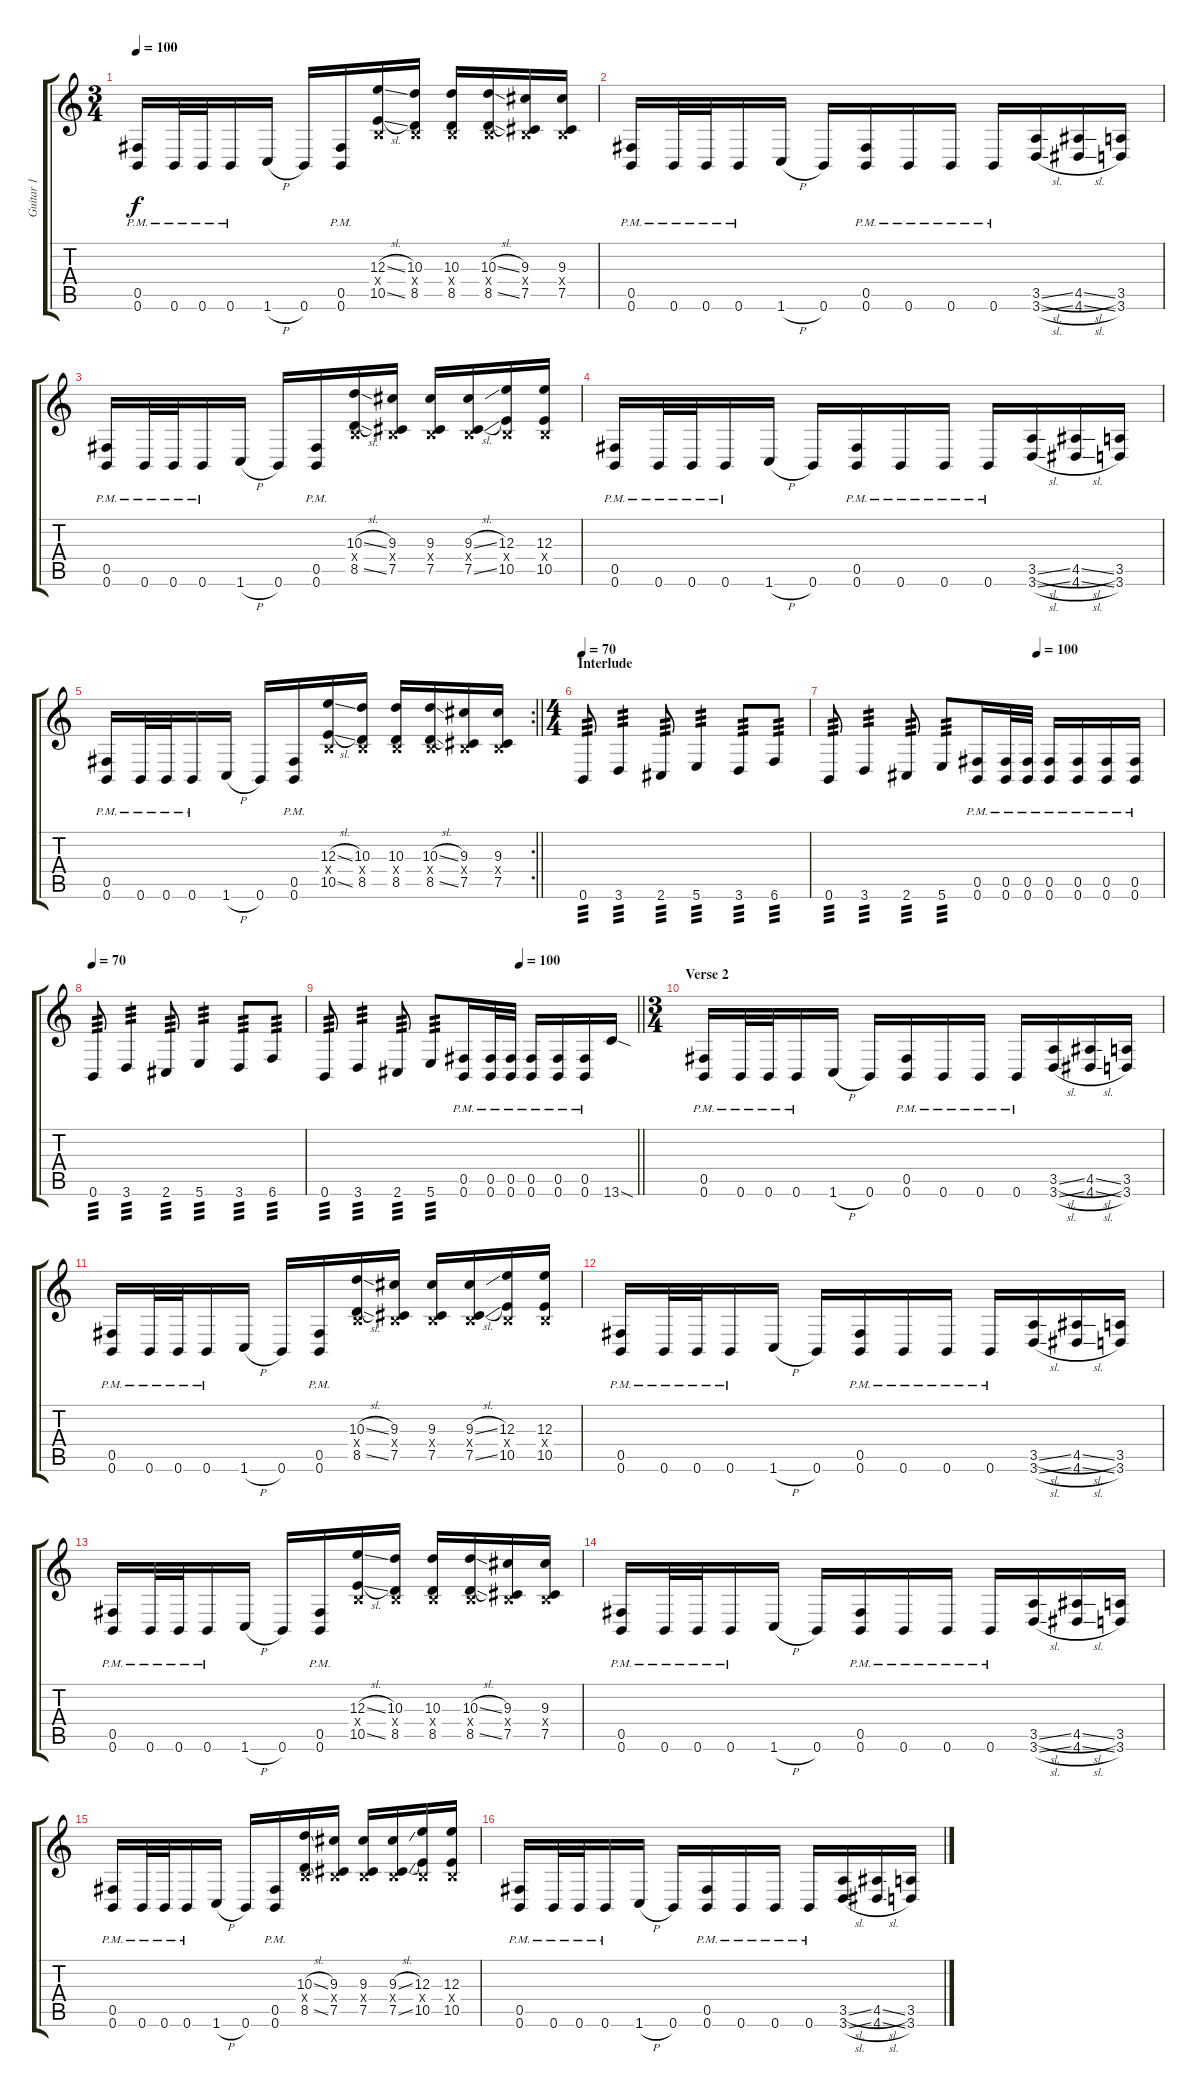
\track ("Guitar 1" "Guitar 1") {instrument distortionguitar}
\staff {score tabs}
\tuning (Db4 Ab3 E3 B2 Gb2 B1) {hide}
\ts (3 4)
\tempo 100
\clef g2
\ks c
(0.5{pm} 0.6{pm}).16{dy f} 0.6{pm}.32 0.6{pm}.32 0.6{pm}.16 1.6{h}.16 0.6.16 (0.5{pm} 0.6{pm}).16 (12.3{sl} 0.4{x} 10.5{sl}).16 (10.3 0.4{x} 8.5).16 (10.3 0.4{x} 8.5).16 (10.3{sl} 0.4{x} 8.5{sl}).16 (9.3 0.4{x} 7.5).16 (9.3 0.4{x} 7.5).16 |
(0.5{pm} 0.6{pm}).16 0.6{pm}.32 0.6{pm}.32 0.6{pm}.16 1.6{h}.16 0.6.16 (0.5 0.6{pm}).16 0.6{pm}.16 0.6{pm}.16 0.6{pm}.16 (3.5{sl} 3.6{sl}).16 (4.5{sl} 4.6{sl}).16 (3.5 3.6).16 |
(0.5{pm} 0.6{pm}).16 0.6{pm}.32 0.6{pm}.32 0.6{pm}.16 1.6{h}.16 0.6.16 (0.5{pm} 0.6{pm}).16 (10.3{sl} 0.4{x} 8.5{sl}).16 (9.3 0.4{x} 7.5).16 (9.3 0.4{x} 7.5).16 (9.3{sl} 0.4{x} 7.5{sl}).16 (12.3 0.4{x} 10.5).16 (12.3 0.4{x} 10.5).16 |
(0.5{pm} 0.6{pm}).16 0.6{pm}.32 0.6{pm}.32 0.6{pm}.16 1.6{h}.16 0.6.16 (0.5 0.6{pm}).16 0.6{pm}.16 0.6{pm}.16 0.6{pm}.16 (3.5{sl} 3.6{sl}).16 (4.5{sl} 4.6{sl}).16 (3.5 3.6).16 |
\rc 2
\barLineRight lightlight
(0.5{pm} 0.6{pm}).16 0.6{pm}.32 0.6{pm}.32 0.6{pm}.16 1.6{h}.16 0.6.16 (0.5{pm} 0.6{pm}).16 (12.3{sl} 0.4{x} 10.5{sl}).16 (10.3 0.4{x} 8.5).16 (10.3 0.4{x} 8.5).16 (10.3{sl} 0.4{x} 8.5{sl}).16 (9.3 0.4{x} 7.5).16 (9.3 0.4{x} 7.5).16 |
\ts (4 4)
\section ("" "Interlude")
\tempo 70
0.6.8{tp 3} 3.6.4{tp 3} 2.6.8{tp 3} 5.6.4{tp 3} 3.6.8{tp 3} 6.6.8{tp 3} |
\tempo (100 0.625)
0.6.8{tp 3} 3.6.4{tp 3} 2.6.8{tp 3} 5.6.8{tp 3} (0.5{pm} 0.6{pm}).16 (0.5{pm} 0.6{pm}).32 (0.5{pm} 0.6{pm}).32 (0.5{pm} 0.6{pm}).16 (0.5{pm} 0.6{pm}).16 (0.5{pm} 0.6{pm}).16 (0.5{pm} 0.6{pm}).16 |
\tempo 70
0.6.8{tp 3} 3.6.4{tp 3} 2.6.8{tp 3} 5.6.4{tp 3} 3.6.8{tp 3} 6.6.8{tp 3} |
\tempo (100 0.625)
\barLineRight lightlight
0.6.8{tp 3} 3.6.4{tp 3} 2.6.8{tp 3} 5.6.8{tp 3} (0.5{pm} 0.6{pm}).16 (0.5{pm} 0.6{pm}).32 (0.5{pm} 0.6{pm}).32 (0.5{pm} 0.6{pm}).16 (0.5{pm} 0.6{pm}).16 (0.5{pm} 0.6{pm}).16 13.6{sod}.16 |
\ts (3 4)
\section ("" "Verse 2")
(0.5{pm} 0.6{pm}).16 0.6{pm}.32 0.6{pm}.32 0.6{pm}.16 1.6{h}.16 0.6.16 (0.5 0.6{pm}).16 0.6{pm}.16 0.6{pm}.16 0.6{pm}.16 (3.5{sl} 3.6{sl}).16 (4.5{sl} 4.6{sl}).16 (3.5 3.6).16 |
(0.5{pm} 0.6{pm}).16 0.6{pm}.32 0.6{pm}.32 0.6{pm}.16 1.6{h}.16 0.6.16 (0.5{pm} 0.6{pm}).16 (10.3{sl} 0.4{x} 8.5{sl}).16 (9.3 0.4{x} 7.5).16 (9.3 0.4{x} 7.5).16 (9.3{sl} 0.4{x} 7.5{sl}).16 (12.3 0.4{x} 10.5).16 (12.3 0.4{x} 10.5).16 |
(0.5{pm} 0.6{pm}).16 0.6{pm}.32 0.6{pm}.32 0.6{pm}.16 1.6{h}.16 0.6.16 (0.5 0.6{pm}).16 0.6{pm}.16 0.6{pm}.16 0.6{pm}.16 (3.5{sl} 3.6{sl}).16 (4.5{sl} 4.6{sl}).16 (3.5 3.6).16 |
(0.5{pm} 0.6{pm}).16 0.6{pm}.32 0.6{pm}.32 0.6{pm}.16 1.6{h}.16 0.6.16 (0.5{pm} 0.6{pm}).16 (12.3{sl} 0.4{x} 10.5{sl}).16 (10.3 0.4{x} 8.5).16 (10.3 0.4{x} 8.5).16 (10.3{sl} 0.4{x} 8.5{sl}).16 (9.3 0.4{x} 7.5).16 (9.3 0.4{x} 7.5).16 |
(0.5{pm} 0.6{pm}).16 0.6{pm}.32 0.6{pm}.32 0.6{pm}.16 1.6{h}.16 0.6.16 (0.5 0.6{pm}).16 0.6{pm}.16 0.6{pm}.16 0.6{pm}.16 (3.5{sl} 3.6{sl}).16 (4.5{sl} 4.6{sl}).16 (3.5 3.6).16 |
(0.5{pm} 0.6{pm}).16 0.6{pm}.32 0.6{pm}.32 0.6{pm}.16 1.6{h}.16 0.6.16 (0.5{pm} 0.6{pm}).16 (10.3{sl} 0.4{x} 8.5{sl}).16 (9.3 0.4{x} 7.5).16 (9.3 0.4{x} 7.5).16 (9.3{sl} 0.4{x} 7.5{sl}).16 (12.3 0.4{x} 10.5).16 (12.3 0.4{x} 10.5).16 |
(0.5{pm} 0.6{pm}).16 0.6{pm}.32 0.6{pm}.32 0.6{pm}.16 1.6{h}.16 0.6.16 (0.5 0.6{pm}).16 0.6{pm}.16 0.6{pm}.16 0.6{pm}.16 (3.5{sl} 3.6{sl}).16 (4.5{sl} 4.6{sl}).16 (3.5 3.6).16
